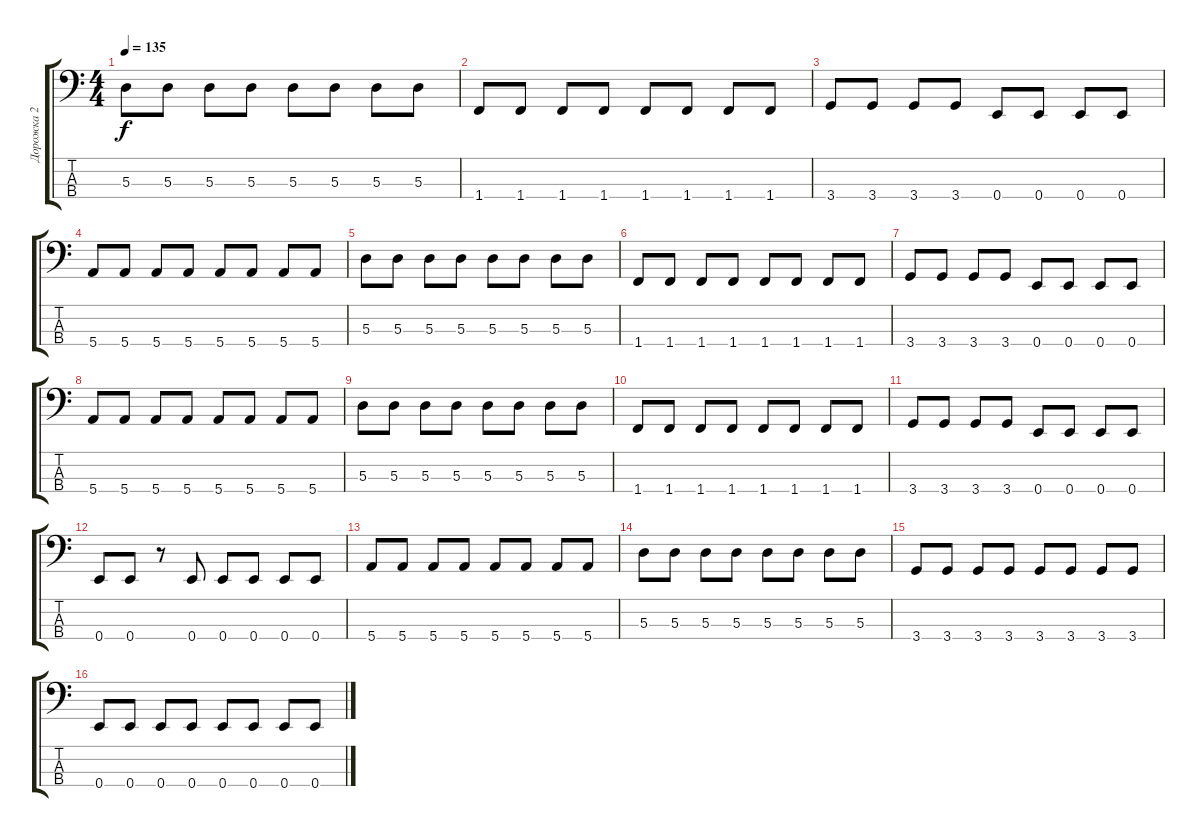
\track ("Дорожка 2" "Дорожка 2") {instrument electricbassfinger}
\staff {score tabs}
\tuning (G2 D2 A1 E1) {hide}
\ts (4 4)
\tempo 135
\clef f4
\ks c
5.3.8{dy f} 5.3.8 5.3.8 5.3.8 5.3.8 5.3.8 5.3.8 5.3.8 |
1.4.8 1.4.8 1.4.8 1.4.8 1.4.8 1.4.8 1.4.8 1.4.8 |
3.4.8 3.4.8 3.4.8 3.4.8 0.4.8 0.4.8 0.4.8 0.4.8 |
5.4.8 5.4.8 5.4.8 5.4.8 5.4.8 5.4.8 5.4.8 5.4.8 |
5.3.8 5.3.8 5.3.8 5.3.8 5.3.8 5.3.8 5.3.8 5.3.8 |
1.4.8 1.4.8 1.4.8 1.4.8 1.4.8 1.4.8 1.4.8 1.4.8 |
3.4.8 3.4.8 3.4.8 3.4.8 0.4.8 0.4.8 0.4.8 0.4.8 |
5.4.8 5.4.8 5.4.8 5.4.8 5.4.8 5.4.8 5.4.8 5.4.8 |
5.3.8 5.3.8 5.3.8 5.3.8 5.3.8 5.3.8 5.3.8 5.3.8 |
1.4.8 1.4.8 1.4.8 1.4.8 1.4.8 1.4.8 1.4.8 1.4.8 |
3.4.8 3.4.8 3.4.8 3.4.8 0.4.8 0.4.8 0.4.8 0.4.8 |
0.4.8 0.4.8 r.8 0.4.8 0.4.8 0.4.8 0.4.8 0.4.8 |
5.4.8 5.4.8 5.4.8 5.4.8 5.4.8 5.4.8 5.4.8 5.4.8 |
5.3.8 5.3.8 5.3.8 5.3.8 5.3.8 5.3.8 5.3.8 5.3.8 |
3.4.8 3.4.8 3.4.8 3.4.8 3.4.8 3.4.8 3.4.8 3.4.8 |
0.4.8 0.4.8 0.4.8 0.4.8 0.4.8 0.4.8 0.4.8 0.4.8
